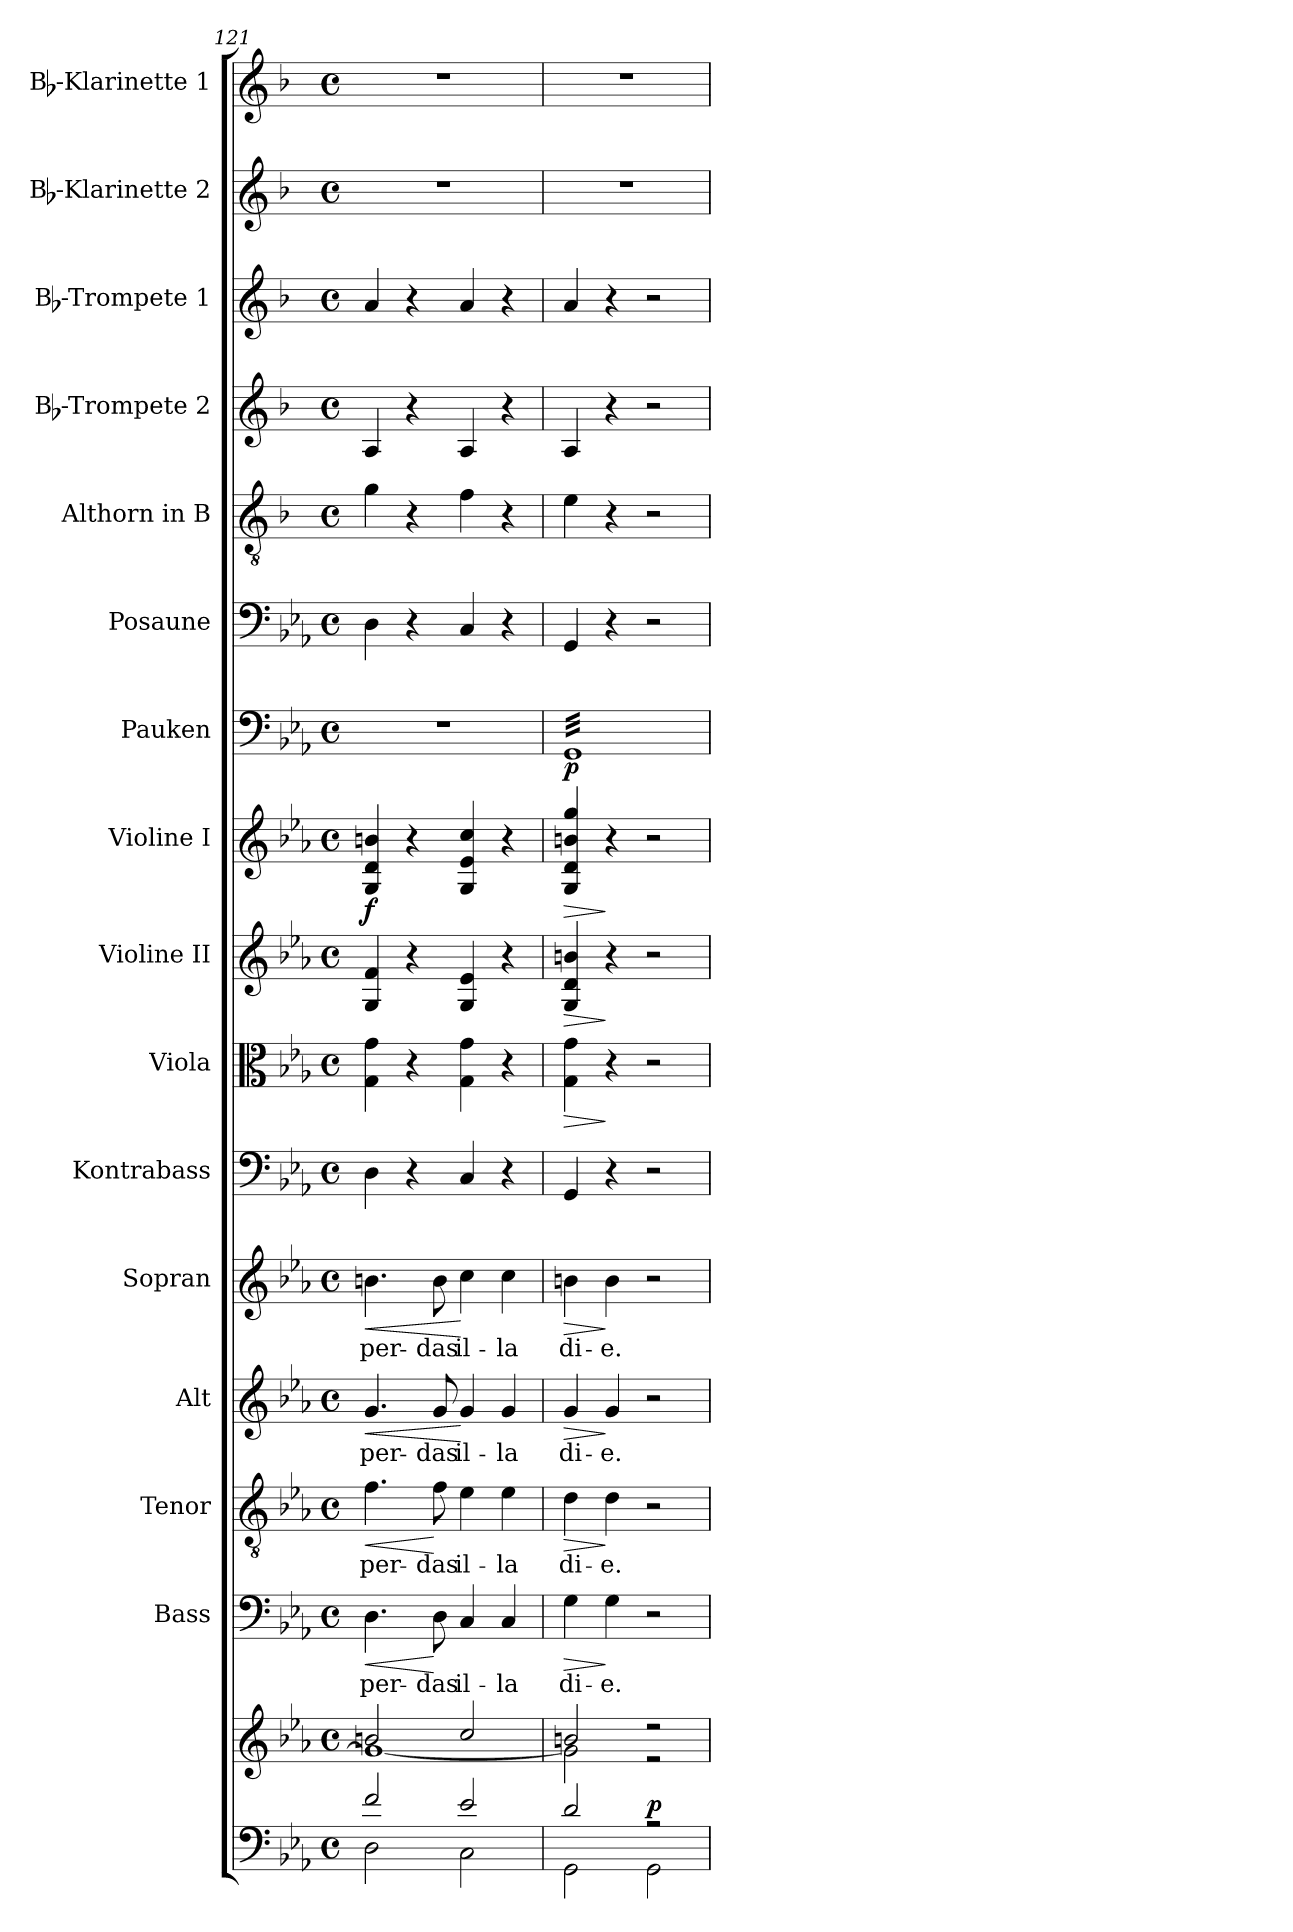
**kern	**kern	**dynam	**kern	**text	**dynam	**kern	**text	**dynam	**kern	**text	**dynam	**kern	**text	**dynam	**kern	**kern	**dynam	**kern	**dynam	**kern	**dynam	**kern	**dynam	**kern	**kern	**kern	**kern	**kern	**kern
*part16	*part16	*part16	*part15	*part15	*part15	*part14	*part14	*part14	*part13	*part13	*part13	*part12	*part12	*part12	*part11	*part10	*part10	*part9	*part9	*part8	*part8	*part7	*part7	*part6	*part5	*part4	*part3	*part2	*part1
*staff17	*staff16	*staff16/17	*staff15	*staff15	*staff15	*staff14	*staff14	*staff14	*staff13	*staff13	*staff13	*staff12	*staff12	*staff12	*staff11	*staff10	*staff10	*staff9	*staff9	*staff8	*staff8	*staff7	*staff7	*staff6	*staff5	*staff4	*staff3	*staff2	*staff1
*	*	*	*I"Bass	*	*	*I"Tenor	*	*	*I"Alt	*	*	*I"Sopran	*	*	*I"Kontrabass	*I"Viola	*	*I"Violine II	*	*I"Violine I	*	*I"Pauken	*	*I"Posaune	*I"Althorn in B	*I"Bb-Trompete 2	*I"Bb-Trompete 1	*I"Bb-Klarinette 2	*I"Bb-Klarinette 1
*	*	*	*I'B.	*	*	*I'T.	*	*	*I'A.	*	*	*I'S.	*	*	*I'Kb.	*I'Vla.	*	*I'Vl. II	*	*I'Vl. I	*	*I'Pk.	*	*I'Pos.	*	*I'Bb Trp. 2	*I'Bb Trp. 1	*I'Bb Kl. 2	*I'Bb Kl. 1
*clefF4	*clefG2	*	*clefF4	*	*	*clefGv2	*	*	*clefG2	*	*	*clefG2	*	*	*clefF4	*clefC3	*	*clefG2	*	*clefG2	*	*clefF4	*	*clefF4	*clefGv2	*clefG2	*clefG2	*clefG2	*clefG2
*	*	*	*	*	*	*	*	*	*	*	*	*	*	*	*ITrd7c12	*	*	*	*	*	*	*	*	*	*ITrd1c2	*ITrd1c2	*ITrd1c2	*ITrd1c2	*ITrd1c2
*k[b-e-a-]	*k[b-e-a-]	*	*k[b-e-a-]	*	*	*k[b-e-a-]	*	*	*k[b-e-a-]	*	*	*k[b-e-a-]	*	*	*k[b-e-a-]	*k[b-e-a-]	*	*k[b-e-a-]	*	*k[b-e-a-]	*	*k[b-e-a-]	*	*k[b-e-a-]	*k[b-e-a-]	*k[b-e-a-]	*k[b-e-a-]	*k[b-e-a-]	*k[b-e-a-]
*E-:	*E-:	*	*E-:	*	*	*E-:	*	*	*E-:	*	*	*E-:	*	*	*E-:	*E-:	*	*E-:	*	*E-:	*	*E-:	*	*E-:	*E-:	*E-:	*E-:	*E-:	*E-:
*M4/4	*M4/4	*	*M4/4	*	*	*M4/4	*	*	*M4/4	*	*	*M4/4	*	*	*M4/4	*M4/4	*	*M4/4	*	*M4/4	*	*M4/4	*	*M4/4	*M4/4	*M4/4	*M4/4	*M4/4	*M4/4
*met(c)	*met(c)	*	*met(c)	*	*	*met(c)	*	*	*met(c)	*	*	*met(c)	*	*	*met(c)	*met(c)	*	*met(c)	*	*met(c)	*	*met(c)	*	*met(c)	*met(c)	*met(c)	*met(c)	*met(c)	*met(c)
=121	=121	=121	=121	=121	=121	=121	=121	=121	=121	=121	=121	=121	=121	=121	=121	=121	=121	=121	=121	=121	=121	=121	=121	=121	=121	=121	=121	=121	=121
*^	*^	*	*	*	*	*	*	*	*	*	*	*	*	*	*	*	*	*	*	*	*	*	*	*	*	*	*	*	*
!	!	!	!	!	!	!LO:LY:b	!LO:HP:b	!	!LO:LY:b	!LO:HP:b	!	!LO:LY:b	!LO:HP:b	!	!LO:LY:b	!LO:HP:b	!	!	!	!	!	!	!LO:DY:b	!	!	!	!	!	!	!	!
2f/	2D\	2bn/	1g_	.	4.D\	per-	<	4.f\	per-	<	4.g/	per-	<	4.bn\	per-	<	4DD\	4G\ 4g\	.	4G/ 4f/	.	4G/ 4d/ 4bn/	f	1r	.	4D\	4f\	4G/	4g/	1r	1r
.	.	.	.	.	.	.	.	.	.	.	.	.	.	.	.	.	4r	4r	.	4r	.	4r	.	.	.	4r	4r	4r	4r	.	.
!	!	!	!	!	!	!LO:LY:b	!	!	!LO:LY:b	!	!	!LO:LY:b	!	!	!LO:LY:b	!	!	!	!	!	!	!	!	!	!	!	!	!	!	!	!
.	.	.	.	.	8D\	-das	[	8f\	-das	[	8g/	-das	.	8b\	-das	.	.	.	.	.	.	.	.	.	.	.	.	.	.	.	.
!	!	!	!	!	!	!LO:LY:b	!	!	!LO:LY:b	!	!	!LO:LY:b	!	!	!LO:LY:b	!	!	!	!	!	!	!	!	!	!	!	!	!	!	!	!
2e-/	2C\	2cc/	.	.	4C/	il-	.	4e-\	il-	.	4g/	il-	[	4cc\	il-	[	4CC/	4G\ 4g\	.	4G/ 4e-/	.	4G/ 4e-/ 4cc/	.	.	.	4C/	4e-\	4G/	4g/	.	.
!	!	!	!	!	!	!LO:LY:b	!	!	!LO:LY:b	!	!	!LO:LY:b	!	!	!LO:LY:b	!	!	!	!	!	!	!	!	!	!	!	!	!	!	!	!
.	.	.	.	.	4C/	-la	.	4e-\	-la	.	4g/	-la	.	4cc\	-la	.	4r	4r	.	4r	.	4r	.	.	.	4r	4r	4r	4r	.	.
=122	=122	=122	=122	=122	=122	=122	=122	=122	=122	=122	=122	=122	=122	=122	=122	=122	=122	=122	=122	=122	=122	=122	=122	=122	=122	=122	=122	=122	=122	=122	=122
!	!	!	!	!	!	!	!	!	!	!	!	!	!	!	!	!	!	!	!	!	!	!	!	!LO:TX:a:Bi:t=Solo	!	!	!	!	!	!	!
!	!	!	!	!	!	!LO:LY:b	!LO:HP:b	!	!LO:LY:b	!LO:HP:b	!	!LO:LY:b	!LO:HP:b	!	!LO:LY:b	!LO:HP:b	!	!	!LO:HP:b	!	!LO:HP:b	!	!LO:HP:b	!	!LO:DY:b	!	!	!	!	!	!
*	*	*	*	*	*	*	*	*	*	*	*	*	*	*	*	*	*	*	*	*	*	*	*	*tremolo	*	*	*	*	*	*	*
2d/	2GG\	2bn/	2g\]	.	4G\	di-	>	4d\	di-	>	4g/	di-	>	4bn\	di-	>	4GGG/	4G\ 4g\	>	4G/ 4d/ 4bn/	>	4G/ 4d/ 4bn/ 4gg/	>	32GGLLL	p	4GG/	4d\	4G/	4g/	1r	1r
.	.	.	.	.	.	.	.	.	.	.	.	.	.	.	.	.	.	.	.	.	.	.	.	32GG	.	.	.	.	.	.	.
.	.	.	.	.	.	.	.	.	.	.	.	.	.	.	.	.	.	.	.	.	.	.	.	32GG	.	.	.	.	.	.	.
.	.	.	.	.	.	.	.	.	.	.	.	.	.	.	.	.	.	.	.	.	.	.	.	32GG	.	.	.	.	.	.	.
.	.	.	.	.	.	.	.	.	.	.	.	.	.	.	.	.	.	.	.	.	.	.	.	32GG	.	.	.	.	.	.	.
.	.	.	.	.	.	.	.	.	.	.	.	.	.	.	.	.	.	.	.	.	.	.	.	32GG	.	.	.	.	.	.	.
.	.	.	.	.	.	.	.	.	.	.	.	.	.	.	.	.	.	.	.	.	.	.	.	32GG	.	.	.	.	.	.	.
.	.	.	.	.	.	.	.	.	.	.	.	.	.	.	.	.	.	.	.	.	.	.	.	32GG	.	.	.	.	.	.	.
!	!	!	!	!	!	!LO:LY:b	!	!	!LO:LY:b	!	!	!LO:LY:b	!	!	!LO:LY:b	!	!	!	!	!	!	!	!	!	!	!	!	!	!	!	!
.	.	.	.	.	4G\	-e.	]	4d\	-e.	]	4g/	-e.	]	4b\	-e.	]	4r	4r	]	4r	]	4r	]	32GG	.	4r	4r	4r	4r	.	.
.	.	.	.	.	.	.	.	.	.	.	.	.	.	.	.	.	.	.	.	.	.	.	.	32GG	.	.	.	.	.	.	.
.	.	.	.	.	.	.	.	.	.	.	.	.	.	.	.	.	.	.	.	.	.	.	.	32GG	.	.	.	.	.	.	.
.	.	.	.	.	.	.	.	.	.	.	.	.	.	.	.	.	.	.	.	.	.	.	.	32GG	.	.	.	.	.	.	.
.	.	.	.	.	.	.	.	.	.	.	.	.	.	.	.	.	.	.	.	.	.	.	.	32GG	.	.	.	.	.	.	.
.	.	.	.	.	.	.	.	.	.	.	.	.	.	.	.	.	.	.	.	.	.	.	.	32GG	.	.	.	.	.	.	.
.	.	.	.	.	.	.	.	.	.	.	.	.	.	.	.	.	.	.	.	.	.	.	.	32GG	.	.	.	.	.	.	.
.	.	.	.	.	.	.	.	.	.	.	.	.	.	.	.	.	.	.	.	.	.	.	.	32GG	.	.	.	.	.	.	.
!	!	!	!	!LO:DY:a=2	!	!	!	!	!	!	!	!	!	!	!	!	!	!	!	!	!	!	!	!	!	!	!	!	!	!	!
2rA	2GG\	2r	2r	p	2r	.	.	2r	.	.	2r	.	.	2r	.	.	2r	2r	.	2r	.	2r	.	32GG	.	2r	2r	2r	2r	.	.
.	.	.	.	.	.	.	.	.	.	.	.	.	.	.	.	.	.	.	.	.	.	.	.	32GG	.	.	.	.	.	.	.
.	.	.	.	.	.	.	.	.	.	.	.	.	.	.	.	.	.	.	.	.	.	.	.	32GG	.	.	.	.	.	.	.
.	.	.	.	.	.	.	.	.	.	.	.	.	.	.	.	.	.	.	.	.	.	.	.	32GG	.	.	.	.	.	.	.
.	.	.	.	.	.	.	.	.	.	.	.	.	.	.	.	.	.	.	.	.	.	.	.	32GG	.	.	.	.	.	.	.
.	.	.	.	.	.	.	.	.	.	.	.	.	.	.	.	.	.	.	.	.	.	.	.	32GG	.	.	.	.	.	.	.
.	.	.	.	.	.	.	.	.	.	.	.	.	.	.	.	.	.	.	.	.	.	.	.	32GG	.	.	.	.	.	.	.
.	.	.	.	.	.	.	.	.	.	.	.	.	.	.	.	.	.	.	.	.	.	.	.	32GG	.	.	.	.	.	.	.
.	.	.	.	.	.	.	.	.	.	.	.	.	.	.	.	.	.	.	.	.	.	.	.	32GG	.	.	.	.	.	.	.
.	.	.	.	.	.	.	.	.	.	.	.	.	.	.	.	.	.	.	.	.	.	.	.	32GG	.	.	.	.	.	.	.
.	.	.	.	.	.	.	.	.	.	.	.	.	.	.	.	.	.	.	.	.	.	.	.	32GG	.	.	.	.	.	.	.
.	.	.	.	.	.	.	.	.	.	.	.	.	.	.	.	.	.	.	.	.	.	.	.	32GG	.	.	.	.	.	.	.
.	.	.	.	.	.	.	.	.	.	.	.	.	.	.	.	.	.	.	.	.	.	.	.	32GG	.	.	.	.	.	.	.
.	.	.	.	.	.	.	.	.	.	.	.	.	.	.	.	.	.	.	.	.	.	.	.	32GG	.	.	.	.	.	.	.
.	.	.	.	.	.	.	.	.	.	.	.	.	.	.	.	.	.	.	.	.	.	.	.	32GG	.	.	.	.	.	.	.
.	.	.	.	.	.	.	.	.	.	.	.	.	.	.	.	.	.	.	.	.	.	.	.	32GGJJJ	.	.	.	.	.	.	.
*	*	*	*	*	*	*	*	*	*	*	*	*	*	*	*	*	*	*	*	*	*	*	*	*Xtremolo	*	*	*	*	*	*	*
*v	*v	*	*	*	*	*	*	*	*	*	*	*	*	*	*	*	*	*	*	*	*	*	*	*	*	*	*	*	*	*	*
*	*v	*v	*	*	*	*	*	*	*	*	*	*	*	*	*	*	*	*	*	*	*	*	*	*	*	*	*	*	*	*
=	=	=	=	=	=	=	=	=	=	=	=	=	=	=	=	=	=	=	=	=	=	=	=	=	=	=	=	=	=
*-	*-	*-	*-	*-	*-	*-	*-	*-	*-	*-	*-	*-	*-	*-	*-	*-	*-	*-	*-	*-	*-	*-	*-	*-	*-	*-	*-	*-	*-
